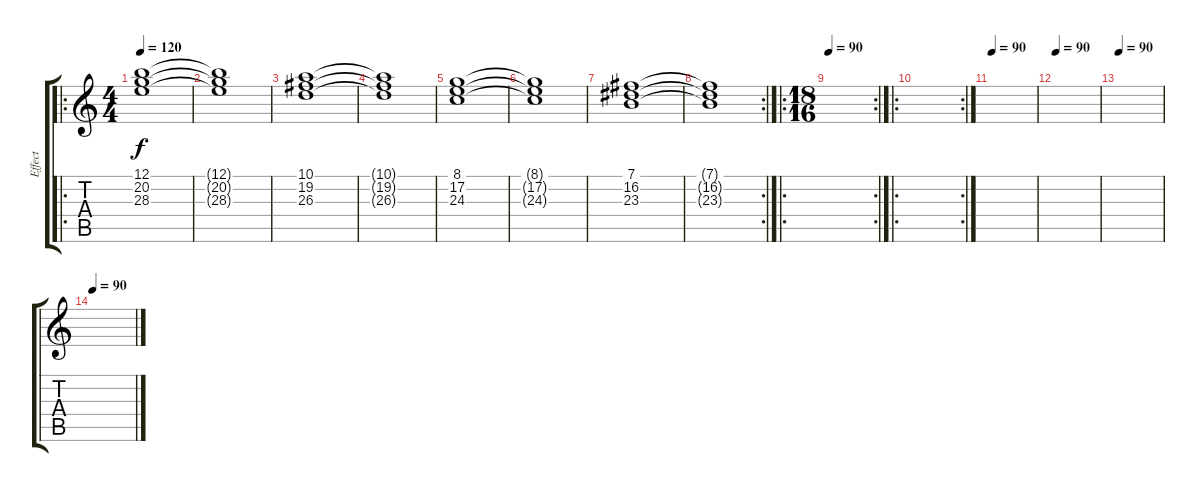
\track ("Effect" "Effect") {instrument synthvoice}
\staff {score tabs}
\tuning (E4 B3 G3 D3 A2 E2) {hide}
\ro
\ts (4 4)
\tempo 120
\clef g2
\ks c
(12.1 20.2 28.3).1{dy f} |
(12.1{t} 20.2{t} 28.3{t}).1 |
(10.1 19.2 26.3).1 |
(10.1{t} 19.2{t} 26.3{t}).1 |
(8.1 17.2 24.3).1 |
(8.1{t} 17.2{t} 24.3{t}).1 |
(7.1 16.2 23.3).1 |
\rc 2
(7.1{t} 16.2{t} 23.3{t}).1 |
\ro
\rc 2
\ts (18 16)
\tempo 90
|
\ro
\rc 2
|
\tempo 90
|
\tempo 90
|
\tempo 90
|
\tempo 90
